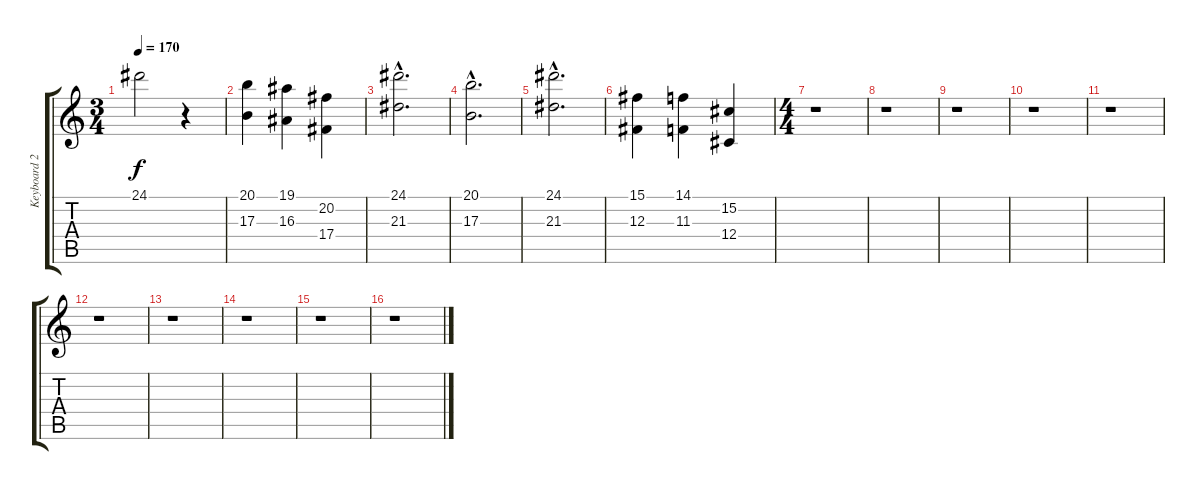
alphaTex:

\track ("Keyboard 2" "Keyboard 2") {instrument orchestrahit}
\staff {score tabs}
\tuning (Eb4 Bb3 Gb3 Db3 Ab2 Eb2) {hide}
\ts (3 4)
\tempo 170
\clef g2
\ks c
24.1.2{dy f} r.4 |
(20.1 17.3).4 (19.1 16.3).4 (20.2 17.4).4 |
(24.1{hac} 21.3{hac}).2{d} |
(20.1{hac} 17.3{hac}).2{d} |
(24.1{hac} 21.3{hac}).2{d} |
(15.1 12.3).4 (14.1 11.3).4 (15.2 12.4).4 |
\ts (4 4)
\section ("" "")
r.1 |
r.1 |
r.1 |
r.1 |
r.1 |
r.1 |
r.1 |
r.1 |
r.1 |
r.1
